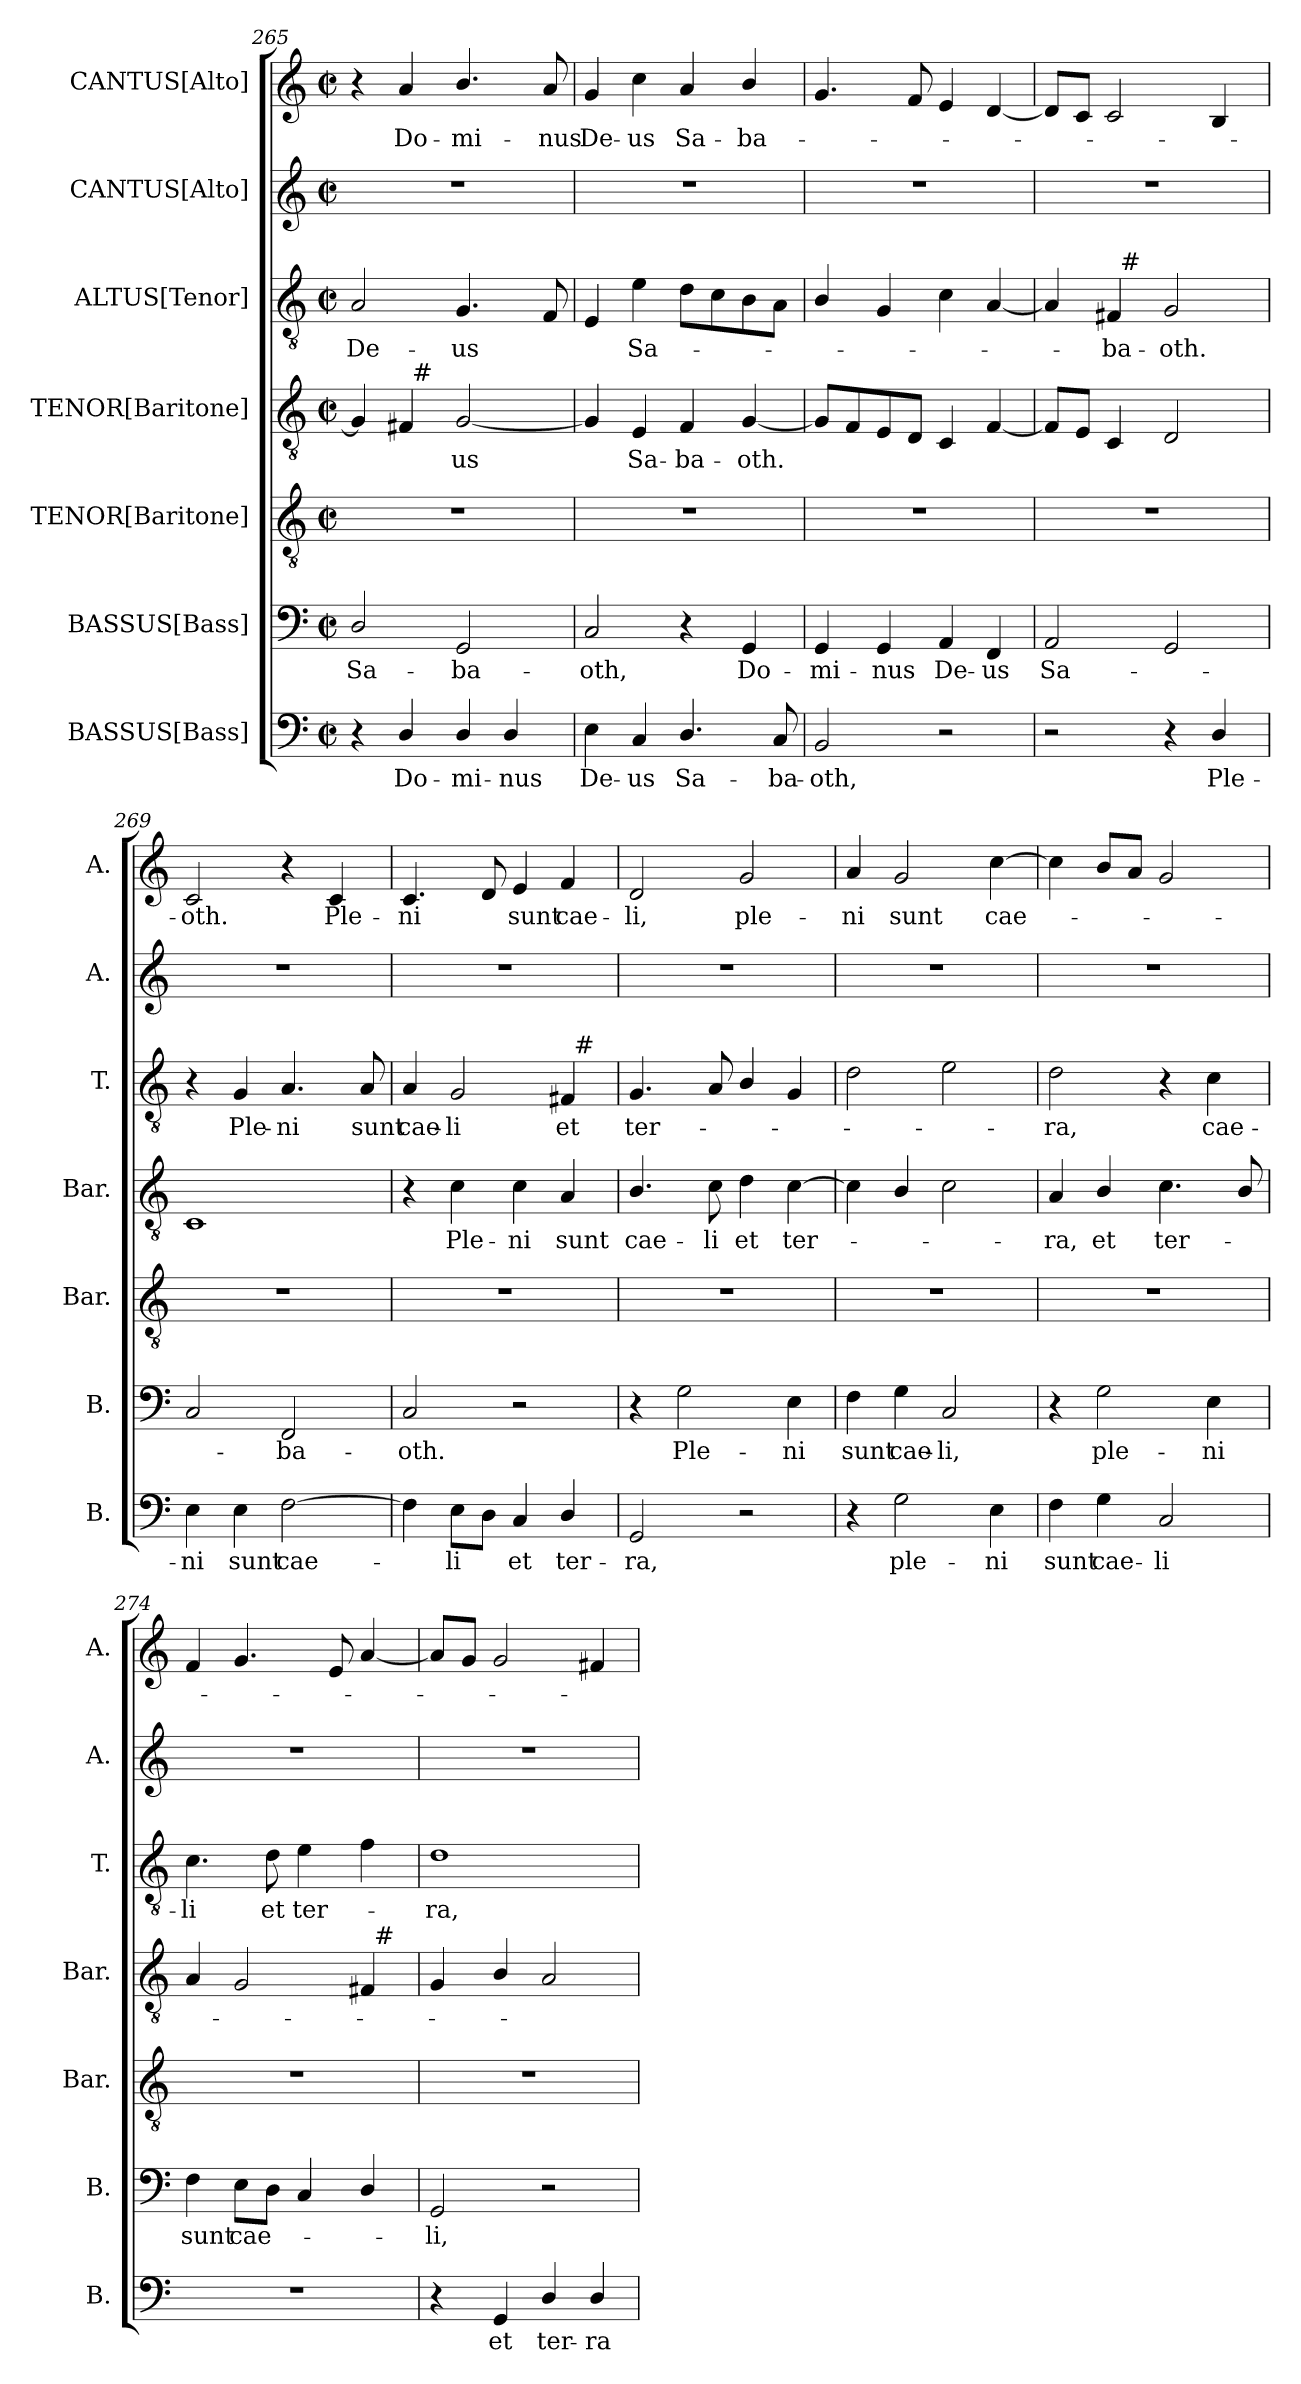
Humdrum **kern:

**kern	**text	**kern	**text	**kern	**kern	**text	**kern	**text	**kern	**kern	**text
*part7	*part7	*part6	*part6	*part5	*part4	*part4	*part3	*part3	*part2	*part1	*part1
*staff7	*staff7	*staff6	*staff6	*staff5	*staff4	*staff4	*staff3	*staff3	*staff2	*staff1	*staff1
*I"BASSUS[Bass]	*	*I"BASSUS[Bass]	*	*I"TENOR[Baritone]	*I"TENOR[Baritone]	*	*I"ALTUS[Tenor]	*	*I"CANTUS[Alto]	*I"CANTUS[Alto]	*
*I'B.	*	*I'B.	*	*I'Bar.	*I'Bar.	*	*I'T.	*	*I'A.	*I'A.	*
*clefF4	*	*clefF4	*	*clefGv2	*clefGv2	*	*clefGv2	*	*clefG2	*clefG2	*
*	*	*	*	*ITrd7c12	*ITrd7c12	*	*ITrd7c12	*	*	*	*
*k[]	*	*k[]	*	*k[]	*k[]	*	*k[]	*	*k[]	*k[]	*
*C:	*	*C:	*	*C:	*C:	*	*C:	*	*C:	*C:	*
*M2/2	*	*M2/2	*	*M2/2	*M2/2	*	*M2/2	*	*M2/2	*M2/2	*
*met(c|)	*	*met(c|)	*	*met(c|)	*met(c|)	*	*met(c|)	*	*met(c|)	*met(c|)	*
=265	=265	=265	=265	=265	=265	=265	=265	=265	=265	=265	=265
!	!	!	!LO:LY:b	!	!	!	!	!LO:LY:b	!	!	!
*	*	*	*	*	*^	*	*	*	*	*	*
4r	.	2D/	Sa-	1r	4GG/]	4ryy	.	2AA/	De-	1r	4r	.
!	!LO:LY:b	!	!	!	!	!	!	!	!	!	!	!LO:LY:b
4D/	Do-	.	.	.	4FF#/	32ryy	.	.	.	.	4a/	Do-
!	!	!	!	!	!	!LO:TX:a:t=#	!	!	!	!	!	!
.	.	.	.	.	.	2ryy	.	.	.	.	.	.
!	!LO:LY:b	!	!LO:LY:b	!	!	!	!LO:LY:b	!	!LO:LY:b	!	!	!LO:LY:b
4D/	-mi-	2GG/	-ba-	.	[<2GG/	.	-us	4.GG/	-us	.	4.b/	-mi-
!	!LO:LY:b	!	!	!	!	!	!	!	!	!	!	!
4D/	-nus	.	.	.	.	.	.	.	.	.	.	.
.	.	.	.	.	.	8..ryy	.	.	.	.	.	.
!	!	!	!	!	!	!	!	!	!	!	!	!LO:LY:b
.	.	.	.	.	.	.	.	8FF/	.	.	8a/	-nus
=266	=266	=266	=266	=266	=266	=266	=266	=266	=266	=266	=266	=266
!	!LO:LY:b	!	!LO:LY:b	!	!	!	!	!	!	!	!	!LO:LY:b
*	*	*	*	*	*v	*v	*	*	*	*	*	*
4E\	De-	2C/	-oth,	1r	4GG/]	.	4EE/	.	1r	4g/	De-
!	!LO:LY:b	!	!	!	!	!LO:LY:b	!	!LO:LY:b	!	!	!LO:LY:b
4C/	-us	.	.	.	4EE/	Sa-	4E\	Sa-	.	4cc\	-us
!	!LO:LY:b	!	!	!	!	!LO:LY:b	!	!	!	!	!LO:LY:b
4.D/	Sa-	4r	.	.	4FF/	-ba-	8D\L	.	.	4a/	Sa-
.	.	.	.	.	.	.	8C\	.	.	.	.
!	!	!	!LO:LY:b	!	!	!LO:LY:b	!	!	!	!	!LO:LY:b
.	.	4GG/	Do-	.	[<4GG/	-oth.	8BB\	.	.	4b/	-ba-
!	!LO:LY:b	!	!	!	!	!	!	!	!	!	!
8C/	-ba-	.	.	.	.	.	8AA\J	.	.	.	.
=267	=267	=267	=267	=267	=267	=267	=267	=267	=267	=267	=267
!	!LO:LY:b	!	!LO:LY:b	!	!	!	!	!	!	!	!
2BB/	-oth,	4GG/	-mi-	1r	8GG/L]	.	4BB/	.	1r	4.g/	.
.	.	.	.	.	8FF/	.	.	.	.	.	.
!	!	!	!LO:LY:b	!	!	!	!	!	!	!	!
.	.	4GG/	-nus	.	8EE/	.	4GG/	.	.	.	.
.	.	.	.	.	8DD/J	.	.	.	.	8f/	.
!	!	!	!LO:LY:b	!	!	!	!	!	!	!	!
2r	.	4AA/	De-	.	4CC/	.	4C\	.	.	4e/	.
!	!	!	!LO:LY:b	!	!	!	!	!	!	!	!
.	.	4FF/	-us	.	[<4FF/	.	[<4AA/	.	.	[<4d/	.
=268	=268	=268	=268	=268	=268	=268	=268	=268	=268	=268	=268
!	!	!	!LO:LY:b	!	!	!	!	!	!	!	!
*	*	*	*	*	*	*	*^	*	*	*	*
2r	.	2AA/	Sa-	1r	8FF/L]	.	4AA/]	4ryy	.	1r	8d/L]	.
.	.	.	.	.	8EE/J	.	.	.	.	.	8c/J	.
!	!	!	!	!	!	!	!	!	!LO:LY:b	!	!	!
.	.	.	.	.	4CC/	.	4FF#/	32ryy	-ba-	.	2c/	.
!	!	!	!	!	!	!	!	!LO:TX:a:t=#	!	!	!	!
.	.	.	.	.	.	.	.	2ryy	.	.	.	.
!	!	!	!	!	!	!	!	!	!LO:LY:b	!	!	!
4r	.	2GG/	.	.	2DD/	.	2GG/	.	-oth.	.	.	.
!	!LO:LY:b	!	!	!	!	!	!	!	!	!	!	!
4D/	Ple-	.	.	.	.	.	.	.	.	.	4B/	.
.	.	.	.	.	.	.	.	8..ryy	.	.	.	.
=269	=269	=269	=269	=269	=269	=269	=269	=269	=269	=269	=269	=269
!	!LO:LY:b	!	!	!	!	!	!	!	!	!	!	!LO:LY:b
*	*	*	*	*	*	*	*v	*v	*	*	*	*
4E\	-ni	2C/	.	1r	1CC	.	4r	.	1r	2c/	-oth.
!	!LO:LY:b	!	!	!	!	!	!	!LO:LY:b	!	!	!
4E\	sunt	.	.	.	.	.	4GG/	Ple-	.	.	.
!	!LO:LY:b	!	!LO:LY:b	!	!	!	!	!LO:LY:b	!	!	!
[>2F\	cae-	2FF/	-ba-	.	.	.	4.AA/	-ni	.	4r	.
!	!	!	!	!	!	!	!	!	!	!	!LO:LY:b
.	.	.	.	.	.	.	.	.	.	4c/	Ple-
!	!	!	!	!	!	!	!	!LO:LY:b	!	!	!
.	.	.	.	.	.	.	8AA/	sunt	.	.	.
=270	=270	=270	=270	=270	=270	=270	=270	=270	=270	=270	=270
!	!	!	!LO:LY:b	!	!	!	!	!LO:LY:b	!	!	!LO:LY:b
*	*	*	*	*	*	*	*^	*	*	*	*
4F\]	.	2C/	-oth.	1r	4r	.	4AA/	2ryy	cae-	1r	4.c/	-ni
!	!LO:LY:b	!	!	!	!	!LO:LY:b	!	!	!LO:LY:b	!	!	!
8E\L	-li	.	.	.	4C\	Ple-	2GG/	.	-li	.	.	.
8D\J	.	.	.	.	.	.	.	.	.	.	8d/	.
!	!LO:LY:b	!	!	!	!	!LO:LY:b	!	!	!	!	!	!LO:LY:b
4C/	et	2r	.	.	4C\	-ni	.	4ryy	.	.	4e/	sunt
!	!LO:LY:b	!	!	!	!	!LO:LY:b	!	!	!LO:LY:b	!	!	!LO:LY:b
4D/	ter-	.	.	.	4AA/	sunt	4FF#/	32ryy	et	.	4f/	cae-
!	!	!	!	!	!	!	!	!LO:TX:a:t=#	!	!	!	!
.	.	.	.	.	.	.	.	8..ryy	.	.	.	.
!!LO:PB:g=z
=271	=271	=271	=271	=271	=271	=271	=271	=271	=271	=271	=271	=271
!	!LO:LY:b	!	!	!	!	!LO:LY:b	!	!	!LO:LY:b	!	!	!LO:LY:b
*	*	*	*	*	*	*	*v	*v	*	*	*	*
2GG/	-ra,	4r	.	1r	4.BB/	cae-	4.GG/	ter-	1r	2d/	-li,
!	!	!	!LO:LY:b	!	!	!	!	!	!	!	!
.	.	2G\	Ple-	.	.	.	.	.	.	.	.
!	!	!	!	!	!	!LO:LY:b	!	!	!	!	!
.	.	.	.	.	8C\	-li	8AA/	.	.	.	.
!	!	!	!	!	!	!LO:LY:b	!	!	!	!	!LO:LY:b
2r	.	.	.	.	4D\	et	4BB/	.	.	2g/	ple-
!	!	!	!LO:LY:b	!	!	!LO:LY:b	!	!	!	!	!
.	.	4E\	-ni	.	[>4C\	ter-	4GG/	.	.	.	.
=272	=272	=272	=272	=272	=272	=272	=272	=272	=272	=272	=272
!	!	!	!LO:LY:b	!	!	!	!	!	!	!	!LO:LY:b
4r	.	4F\	sunt	1r	4C\]	.	2D\	.	1r	4a/	-ni
!	!LO:LY:b	!	!LO:LY:b	!	!	!	!	!	!	!	!LO:LY:b
2G\	ple-	4G\	cae-	.	4BB/	.	.	.	.	2g/	sunt
!	!	!	!LO:LY:b	!	!	!	!	!	!	!	!
.	.	2C/	-li,	.	2C\	.	2E\	.	.	.	.
!	!LO:LY:b	!	!	!	!	!	!	!	!	!	!LO:LY:b
4E\	-ni	.	.	.	.	.	.	.	.	[>4cc\	cae-
=273	=273	=273	=273	=273	=273	=273	=273	=273	=273	=273	=273
!	!LO:LY:b	!	!	!	!	!LO:LY:b	!	!LO:LY:b	!	!	!
4F\	sunt	4r	.	1r	4AA/	-ra,	2D\	-ra,	1r	4cc\]	.
!	!LO:LY:b	!	!LO:LY:b	!	!	!LO:LY:b	!	!	!	!	!
4G\	cae-	2G\	ple-	.	4BB/	et	.	.	.	8b/L	.
.	.	.	.	.	.	.	.	.	.	8a/J	.
!	!LO:LY:b	!	!	!	!	!LO:LY:b	!	!	!	!	!
2C/	-li	.	.	.	4.C\	ter-	4r	.	.	2g/	.
!	!	!	!LO:LY:b	!	!	!	!	!LO:LY:b	!	!	!
.	.	4E\	-ni	.	.	.	4C\	cae-	.	.	.
.	.	.	.	.	8BB/	.	.	.	.	.	.
=274	=274	=274	=274	=274	=274	=274	=274	=274	=274	=274	=274
!	!	!	!LO:LY:b	!	!	!	!	!LO:LY:b	!	!	!
*	*	*	*	*	*^	*	*	*	*	*	*
1r	.	4F\	sunt	1r	4AA/	2ryy	.	4.C\	-li	1r	4f/	.
!	!	!	!LO:LY:b	!	!	!	!	!	!	!	!	!
.	.	8E\L	cae-	.	2GG/	.	.	.	.	.	4.g/	.
!	!	!	!	!	!	!	!	!	!LO:LY:b	!	!	!
.	.	8D\J	.	.	.	.	.	8D\	et	.	.	.
!	!	!	!	!	!	!	!	!	!LO:LY:b	!	!	!
.	.	4C/	.	.	.	4ryy	.	4E\	ter-	.	.	.
.	.	.	.	.	.	.	.	.	.	.	8e/	.
.	.	4D/	.	.	4FF#/	32ryy	.	4F\	.	.	[<4a/	.
!	!	!	!	!	!	!LO:TX:a:t=#	!	!	!	!	!	!
.	.	.	.	.	.	8..ryy	.	.	.	.	.	.
=275	=275	=275	=275	=275	=275	=275	=275	=275	=275	=275	=275	=275
!	!	!	!LO:LY:b	!	!	!	!	!	!LO:LY:b	!	!	!
*	*	*	*	*	*v	*v	*	*	*	*	*	*
4r	.	2GG/	-li,	1r	4GG/	.	1D	-ra,	1r	8a/L]	.
.	.	.	.	.	.	.	.	.	.	8g/J	.
!	!LO:LY:b	!	!	!	!	!	!	!	!	!	!
4GG/	et	.	.	.	4BB/	.	.	.	.	2g/	.
!	!LO:LY:b	!	!	!	!	!	!	!	!	!	!
4D/	ter-	2r	.	.	2AA/	.	.	.	.	.	.
!	!LO:LY:b	!	!	!	!	!	!	!	!	!	!
4D/	-ra	.	.	.	.	.	.	.	.	4f#X/	.
=	=	=	=	=	=	=	=	=	=	=	=
*-	*-	*-	*-	*-	*-	*-	*-	*-	*-	*-	*-
